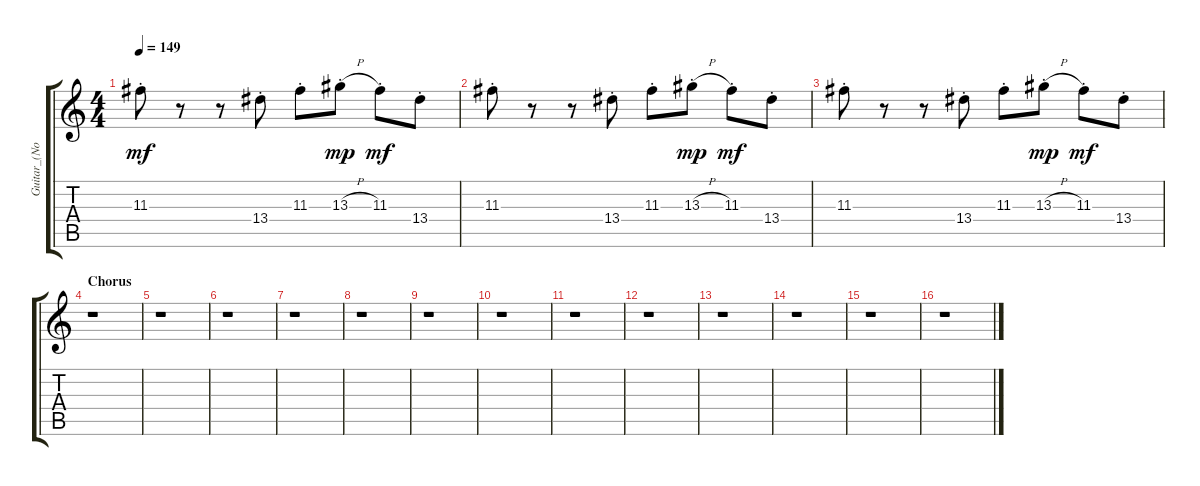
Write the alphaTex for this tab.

\track ("Guitar_(No RSE!)" "Guitar_(No") {instrument electricguitarclean}
\staff {score tabs}
\tuning (E4 B3 G3 D3 A2 E2) {hide}
\ts (4 4)
\tempo 149
\clef g2
\ks c
11.3{st}.8{dy mf} r.8 r.8 13.4{st}.8 11.3{st}.8 13.3{h st}.8{dy mp} 11.3{st}.8{dy mf} 13.4{st}.8 |
11.3{st}.8 r.8 r.8 13.4{st}.8 11.3{st}.8 13.3{h st}.8{dy mp} 11.3{st}.8{dy mf} 13.4{st}.8 |
11.3{st}.8 r.8 r.8 13.4{st}.8 11.3{st}.8 13.3{h st}.8{dy mp} 11.3{st}.8{dy mf} 13.4{st}.8 |
\section ("" "Chorus")
r.1 |
r.1 |
r.1 |
r.1 |
r.1 |
r.1 |
r.1 |
r.1 |
r.1 |
r.1 |
r.1 |
r.1 |
r.1
